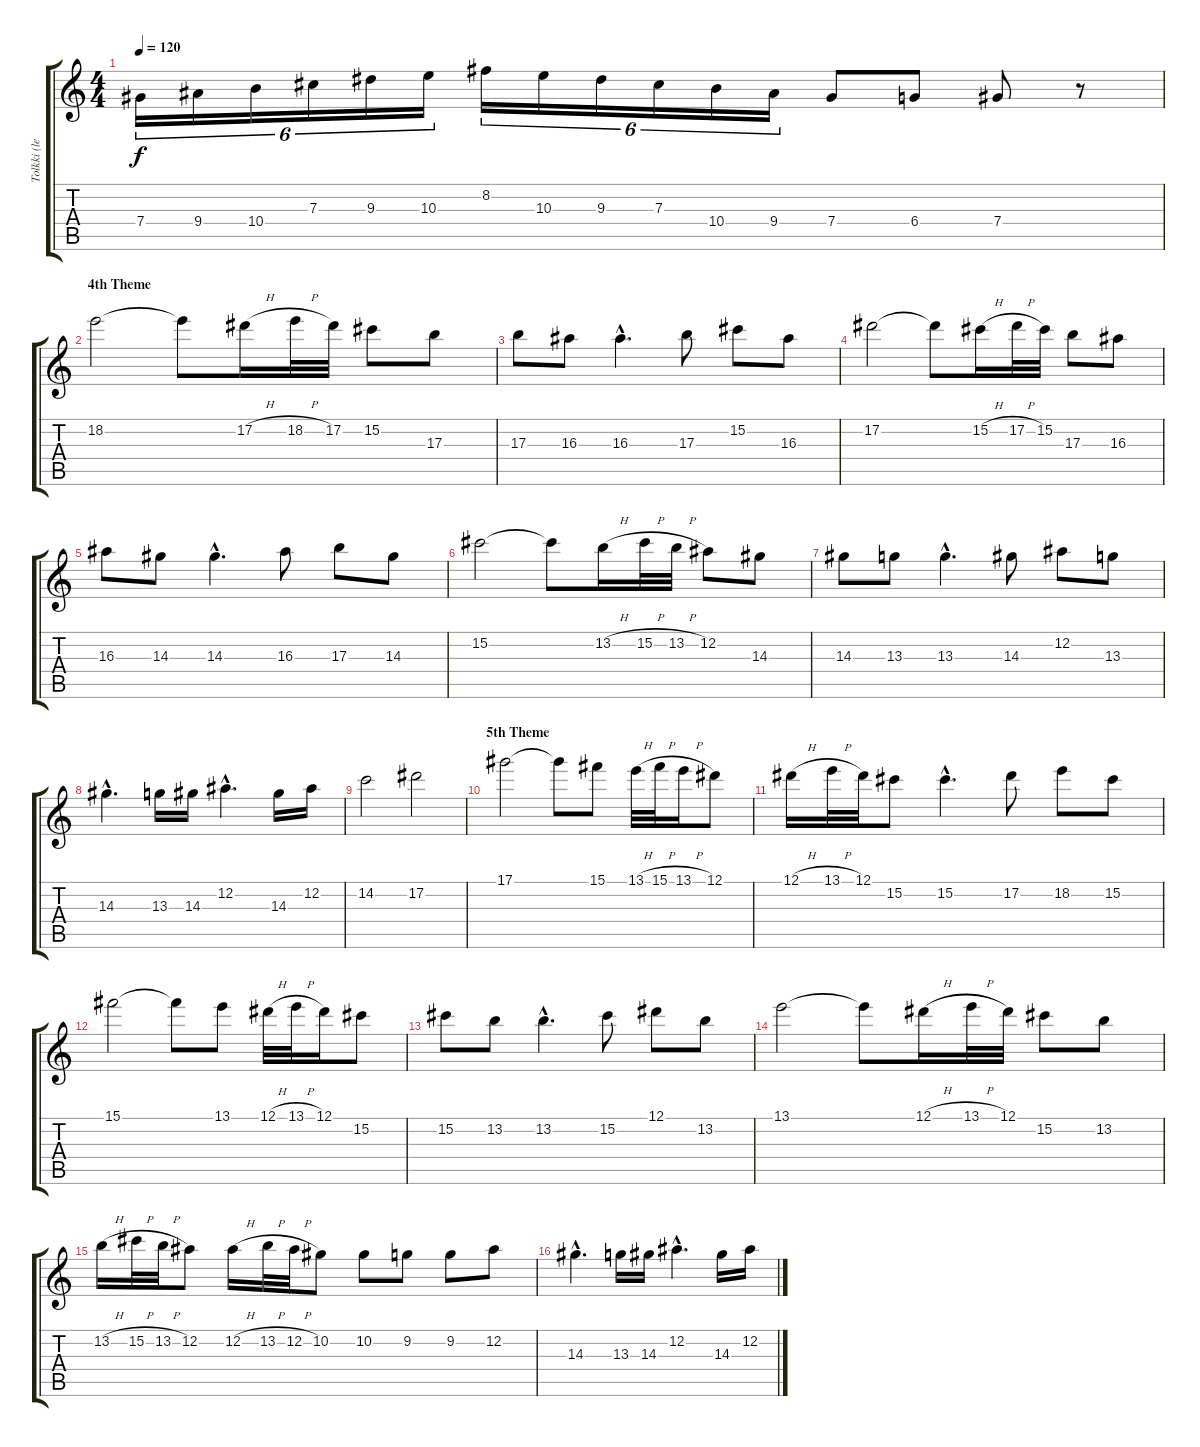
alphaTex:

\track ("Tolkki (lead)" "Tolkki (le") {instrument overdrivenguitar}
\staff {score tabs}
\tuning (Eb4 Bb3 Gb3 Db3 Ab2 Eb2) {hide}
\ts (4 4)
\tempo 120
\clef g2
\ks c
7.4.16{tu (6 4) dy f} 9.4.16{tu (6 4)} 10.4.16{tu (6 4)} 7.3.16{tu (6 4)} 9.3.16{tu (6 4)} 10.3.16{tu (6 4)} 8.2.16{tu (6 4)} 10.3.16{tu (6 4)} 9.3.16{tu (6 4)} 7.3.16{tu (6 4)} 10.4.16{tu (6 4)} 9.4.16{tu (6 4)} 7.4.8 6.4.8 7.4.8 r.8 |
\section ("" "4th Theme")
18.2.2 18.2{t}.8 17.2{h}.16 18.2{h}.32 17.2.32 15.2.8 17.3.8 |
17.3.8 16.3.8 16.3{hac}.4{d} 17.3.8 15.2.8 16.3.8 |
17.2.2 17.2{t}.8 15.2{h}.16 17.2{h}.32 15.2.32 17.3.8 16.3.8 |
16.3.8 14.3.8 14.3{hac}.4{d} 16.3.8 17.3.8 14.3.8 |
15.2.2 15.2{t}.8 13.2{h}.16 15.2{h}.32 13.2{h}.32 12.2.8 14.3.8 |
14.3.8 13.3.8 13.3{hac}.4{d} 14.3.8 12.2.8 13.3.8 |
14.3{hac}.4{d} 13.3.16 14.3.16 12.2{hac}.4{d} 14.3.16 12.2.16 |
14.2.2 17.2.2 |
\section ("" "5th Theme")
17.1.2 17.1{t}.8 15.1.8 13.1{h}.32 15.1{h}.32 13.1{h}.16 12.1.8 |
12.1{h}.16 13.1{h}.32 12.1.32 15.2.8 15.2{hac}.4{d} 17.2.8 18.2.8 15.2.8 |
15.1.2 15.1{t}.8 13.1.8 12.1{h}.32 13.1{h}.32 12.1.16 15.2.8 |
15.2.8 13.2.8 13.2{hac}.4{d} 15.2.8 12.1.8 13.2.8 |
13.1.2 13.1{t}.8 12.1{h}.16 13.1{h}.32 12.1.32 15.2.8 13.2.8 |
13.2{h}.16 15.2{h}.32 13.2{h}.32 12.2.8 12.2{h}.16 13.2{h}.32 12.2{h}.32 10.2.8 10.2.8 9.2.8 9.2.8 12.2.8 |
14.3{hac}.4{d} 13.3.16 14.3.16 12.2{hac}.4{d} 14.3.16 12.2.16
